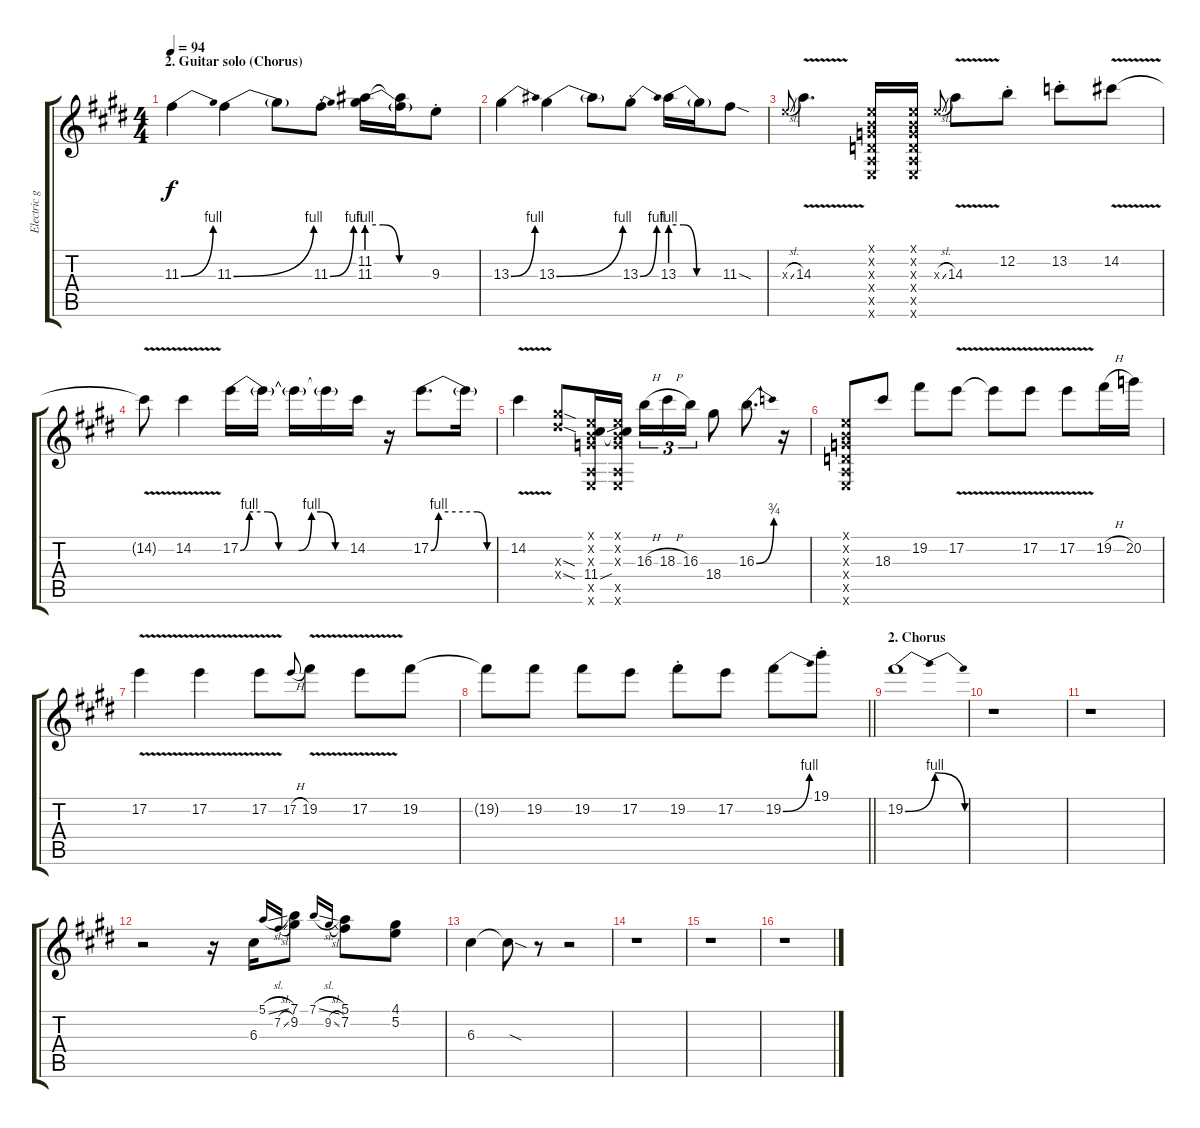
\track ("Electric guitar: 2. solo" "Electric g") {instrument overdrivenguitar}
\staff {score tabs}
\tuning (E4 B3 G3 D3 A2 E2) {hide}
\ts (4 4)
\section ("" "2. Guitar solo (Chorus)")
\tempo 94
\clef g2
\ks e
11.3{be (bend 0 0 60 4)}.4{dy f} 11.3{be (bend 0 0 60 4)}.4 11.3{t}.8 11.3{be (bend 0 0 60 4) st}.8 (11.2 11.3{be (custom 0 4 15 4 30 0 60 0)}).16 (11.2{t} 11.3{t}).16 9.3{st}.8 |
13.3{be (bend 0 0 60 4)}.4 13.3{be (bend 0 0 60 4)}.4 13.3{t}.8 13.3{be (bend 0 0 60 4) st}.8 13.3{be (custom 0 4 15 4 30 0 60 0)}.16 13.3{t}.16 11.3{sod}.8 |
9.3{sl x}.8{gr onbeat} 14.3{v}.4{d} (0.1{x} 0.2{x} 0.3{x} 0.4{x} 0.5{x} 0.6{x}).16 (0.1{x} 0.2{x} 0.3{x} 0.4{x} 0.5{x} 0.6{x}).16 9.3{sl x}.8{gr onbeat} 14.3{v}.8 12.2{st}.8 13.2{st}.8 14.2{v}.8 |
14.2{t}.8 14.2{v}.4 17.2{be (custom 0 0 5 4 15 4 21 0 32 0 39 4 44 4 52 0 60 0)}.16 17.2{t}.16 17.2{t}.16 17.2{t}.16 14.2.16 r.16 17.2{be (custom 0 0 7 4 42 4 51 0 60 0)}.8{d} 17.2{t}.16 |
14.2{v}.4 (13.3{sod x} 13.4{sod x}).8 (0.1{x} 0.2{x} 0.3{x} 11.4{sou} 0.5{x} 0.6{x}).16 (0.1{x} 0.2{x} 0.3{x} 11.4{t} 0.5{x} 0.6{x}).16 16.3{h}.16{tu (3 2)} 18.3{h}.16{tu (3 2)} 16.3.16{tu (3 2)} 18.4.8 16.3{be (bend 0 0 60 3)}.8{d} r.16 |
(0.1{x} 0.2{x} 0.3{x} 0.4{x} 0.5{x} 0.6{x}).8 18.3.8 19.2.8 17.2{v}.8 17.2{t}.8 17.2{v}.8 17.2{v}.8 19.2{h}.16 20.2.16 |
17.2{v}.4 17.2{v}.4 17.2{v}.8 17.2{h}.8{gr onbeat} 19.2{v}.8 17.2{v}.8 19.2.8 |
\barLineRight lightlight
19.2{t}.8 19.2.8 19.2.8 17.2.8 19.2{st}.8 17.2.8 19.2{be (bend 0 0 60 4)}.8 19.1{st}.8 |
\section ("" "2. Chorus")
19.2{be (bendrelease 0 0 15 4 45 4 60 0)}.1 |
r.1 |
r.1 |
r.2 r.16 6.3.16 5.1{sl}.16{gr onbeat} 7.2{sl}.16{gr onbeat} (7.1 9.2).8 7.1{sl}.16{gr onbeat} 9.2{sl}.16{gr onbeat} (5.1 7.2).8 (4.1 5.2).8 |
6.3.4 6.3{sod t}.8 r.8 r.2 |
r.1 |
r.1 |
r.1
